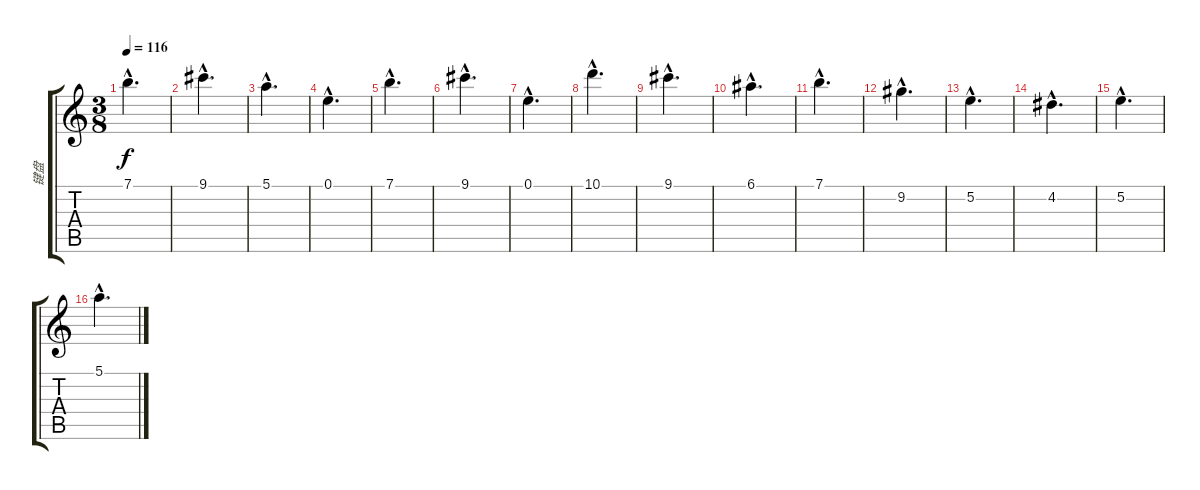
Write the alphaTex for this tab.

\track ("键盘" "键盘") {instrument acousticguitarnylon}
\staff {score tabs}
\tuning (E4 B3 G3 D3 A2 E2) {hide}
\ts (3 8)
\tempo 116
\clef g2
\ks c
7.1{hac}.4{d dy f} |
9.1{hac}.4{d} |
5.1{hac}.4{d} |
0.1{hac}.4{d} |
7.1{hac}.4{d} |
9.1{hac}.4{d} |
0.1{hac}.4{d} |
10.1{hac}.4{d} |
9.1{hac}.4{d} |
6.1{hac}.4{d} |
7.1{hac}.4{d} |
9.2{hac}.4{d} |
5.2{hac}.4{d} |
4.2{hac}.4{d} |
5.2{hac}.4{d} |
5.1{hac}.4{d}
